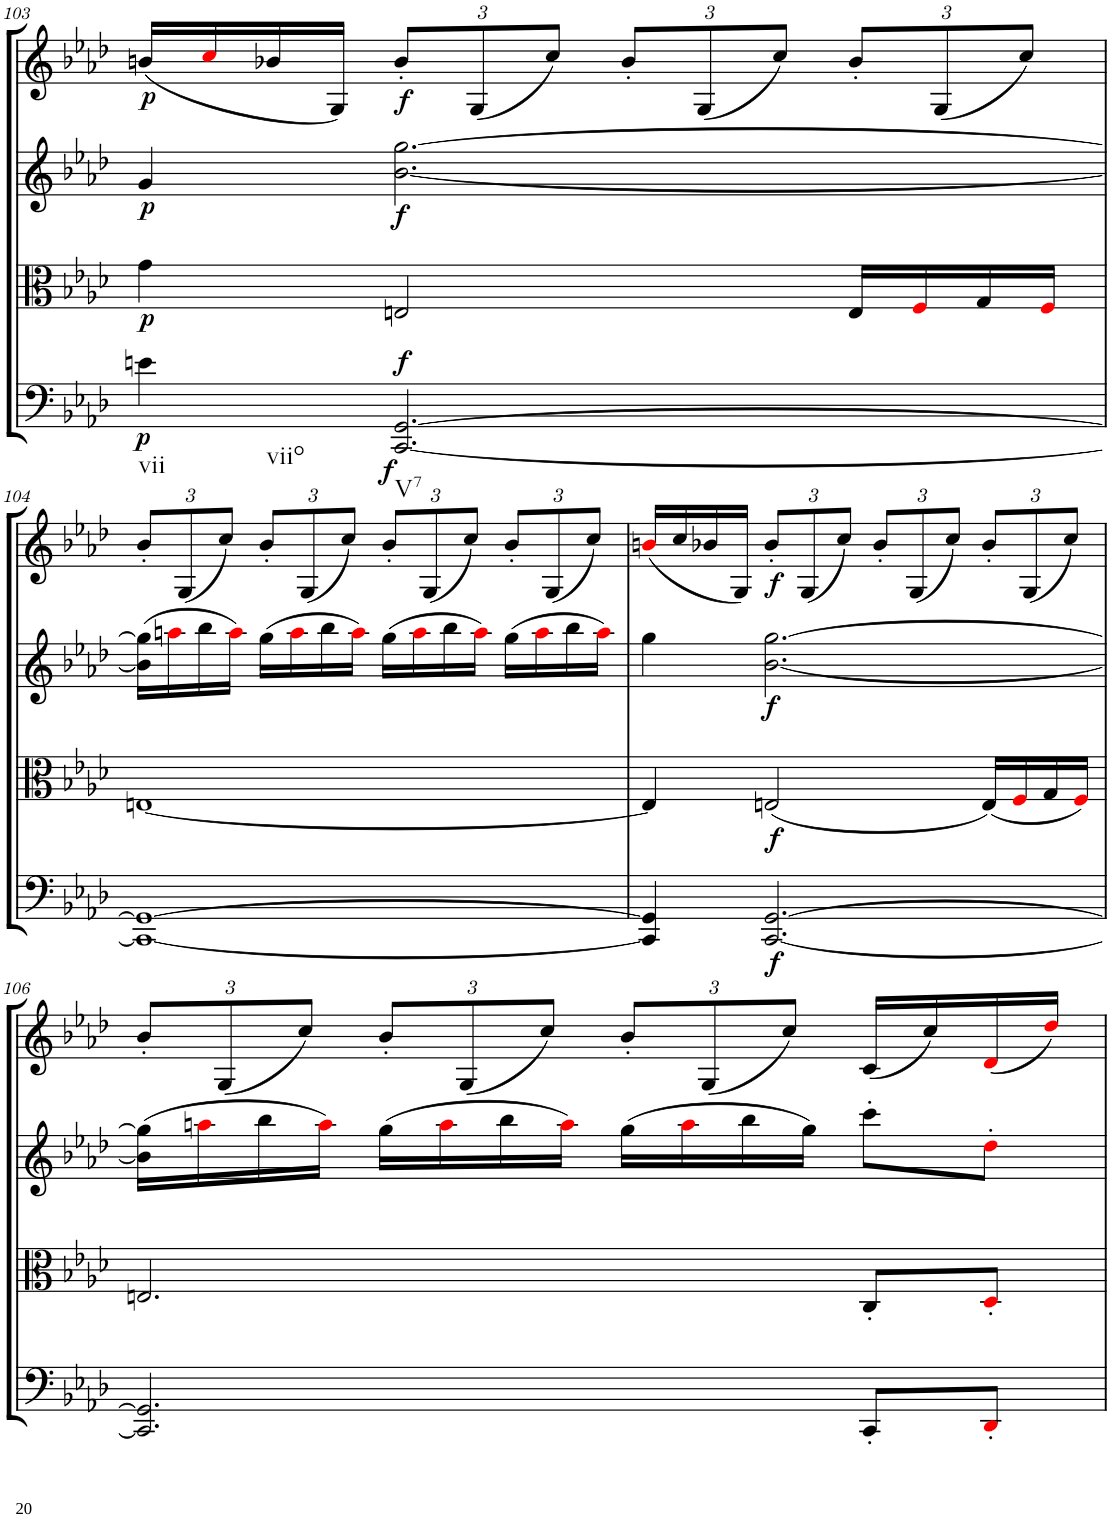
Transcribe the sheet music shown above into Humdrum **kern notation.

**kern	**dynam	**kern	**dynam	**kern	**dynam	**kern	**dynam
*part4	*part4	*part3	*part3	*part2	*part2	*part1	*part1
*staff4	*staff4	*staff3	*staff3	*staff2	*staff2	*staff1	*staff1
*I"Cello	*	*I"Viola	*	*I"2nd Violin	*	*I"1st Violin	*
*	*	*I'Vla	*	*I'Vln	*	*I'Vln	*
!!LO:PB:g=z
*clefF4	*	*clefC3	*	*clefG2	*	*clefG2	*
*k[b-e-a-d-]	*	*k[b-e-a-d-]	*	*k[b-e-a-d-]	*	*k[b-e-a-d-]	*
*M4/4	*	*M4/4	*	*M4/4	*	*M4/4	*
*met(c)	*	*met(c)	*	*met(c)	*	*met(c)	*
=103	=103	=103	=103	=103	=103	=103	=103
!LO:TX:b:t=vii	!	!	!	!	!	!	!
!LO:TX:b:t=viio	!	!	!	!	!	!	!
!	!LO:DY:b	!	!LO:DY:b	!	!LO:DY:b	!	!LO:DY:b
4en\	p	4g\	p	4g/	p	(16bn/LL	p
.	.	.	.	.	.	16cci/	.
.	.	.	.	.	.	16b-X/	.
.	.	.	.	.	.	16G/JJ)	.
*	*	*	*	*	*	*Xbrackettup	*
!LO:TX:b:t=V7	!	!	!	!	!	!	!
!	!LO:DY:b	!	!	!	!	!	!
!	!LO:DY:n=1:a	!	!	!	!LO:DY:b	!	!LO:DY:b
[2.CC/ [2.GG/	f f	2En/	.	[2.b-\ [2.gg\	f	12b-'/L	f
.	.	.	.	.	.	(12G/	.
.	.	.	.	.	.	12cc/J)	.
.	.	.	.	.	.	12b-'/L	.
.	.	.	.	.	.	(12G/	.
.	.	.	.	.	.	12cc/J)	.
.	.	16E/LL	.	.	.	12b-'/L	.
.	.	16Fi/	.	.	.	.	.
.	.	.	.	.	.	(12G/	.
.	.	16G/	.	.	.	.	.
.	.	.	.	.	.	12cc/J)	.
.	.	16Fi/JJ	.	.	.	.	.
!!LO:LB:g=z
=104	=104	=104	=104	=104	=104	=104	=104
1CC_ 1GG_	.	[1En	.	(16b-\] 16gg\]LL	.	12b-'/L	.
.	.	.	.	16aani\	.	.	.
.	.	.	.	.	.	(12G/	.
.	.	.	.	16bb-\	.	.	.
.	.	.	.	.	.	12cc/J)	.
.	.	.	.	16aai\JJ)	.	.	.
.	.	.	.	(16gg\LL	.	12b-'/L	.
.	.	.	.	16aai\	.	.	.
.	.	.	.	.	.	(12G/	.
.	.	.	.	16bb-\	.	.	.
.	.	.	.	.	.	12cc/J)	.
.	.	.	.	16aai\JJ)	.	.	.
.	.	.	.	(16gg\LL	.	12b-'/L	.
.	.	.	.	16aai\	.	.	.
.	.	.	.	.	.	(12G/	.
.	.	.	.	16bb-\	.	.	.
.	.	.	.	.	.	12cc/J)	.
.	.	.	.	16aai\JJ)	.	.	.
.	.	.	.	(16gg\LL	.	12b-'/L	.
.	.	.	.	16aai\	.	.	.
.	.	.	.	.	.	(12G/	.
.	.	.	.	16bb-\	.	.	.
.	.	.	.	.	.	12cc/J)	.
.	.	.	.	16aai\JJ)	.	.	.
=105	=105	=105	=105	=105	=105	=105	=105
4CC/] 4GG/]	.	4E/]	.	4gg\	.	(16bni/LL	.
.	.	.	.	.	.	16cc/	.
.	.	.	.	.	.	16b-X/	.
.	.	.	.	.	.	16G/JJ)	.
!	!LO:DY:b	!	!LO:DY:b	!	!LO:DY:b	!	!LO:DY:b
[2.CC/ [2.GG/	f	(2En/	f	[2.b-\ [2.gg\	f	12b-'/L	f
.	.	.	.	.	.	(12G/	.
.	.	.	.	.	.	12cc/J)	.
.	.	.	.	.	.	12b-'/L	.
.	.	.	.	.	.	(12G/	.
.	.	.	.	.	.	12cc/J)	.
.	.	(16E/LL)	.	.	.	12b-'/L	.
.	.	16Fi/	.	.	.	.	.
.	.	.	.	.	.	(12G/	.
.	.	16G/	.	.	.	.	.
.	.	.	.	.	.	12cc/J)	.
.	.	16Fi/JJ)	.	.	.	.	.
!!LO:LB:g=z
=106	=106	=106	=106	=106	=106	=106	=106
2.CC/] 2.GG/]	.	2.En/	.	(16b-\] 16gg\]LL	.	12b-'/L	.
.	.	.	.	16aani\	.	.	.
.	.	.	.	.	.	(12G/	.
.	.	.	.	16bb-\	.	.	.
.	.	.	.	.	.	12cc/J)	.
.	.	.	.	16aai\JJ)	.	.	.
.	.	.	.	(16gg\LL	.	12b-'/L	.
.	.	.	.	16aai\	.	.	.
.	.	.	.	.	.	(12G/	.
.	.	.	.	16bb-\	.	.	.
.	.	.	.	.	.	12cc/J)	.
.	.	.	.	16aai\JJ)	.	.	.
.	.	.	.	(16gg\LL	.	12b-'/L	.
.	.	.	.	16aai\	.	.	.
.	.	.	.	.	.	(12G/	.
.	.	.	.	16bb-\	.	.	.
.	.	.	.	.	.	12cc/J)	.
.	.	.	.	16gg\JJ)	.	.	.
8CC'/L	.	8C'/L	.	8ccc'\L	.	(16c/LL	.
.	.	.	.	.	.	16cc/)	.
8DD-'i/J	.	8D-'i/J	.	8dd-'i\J	.	(16d-i/	.
.	.	.	.	.	.	16dd-i/JJ)	.
=	=	=	=	=	=	=	=
*-	*-	*-	*-	*-	*-	*-	*-
